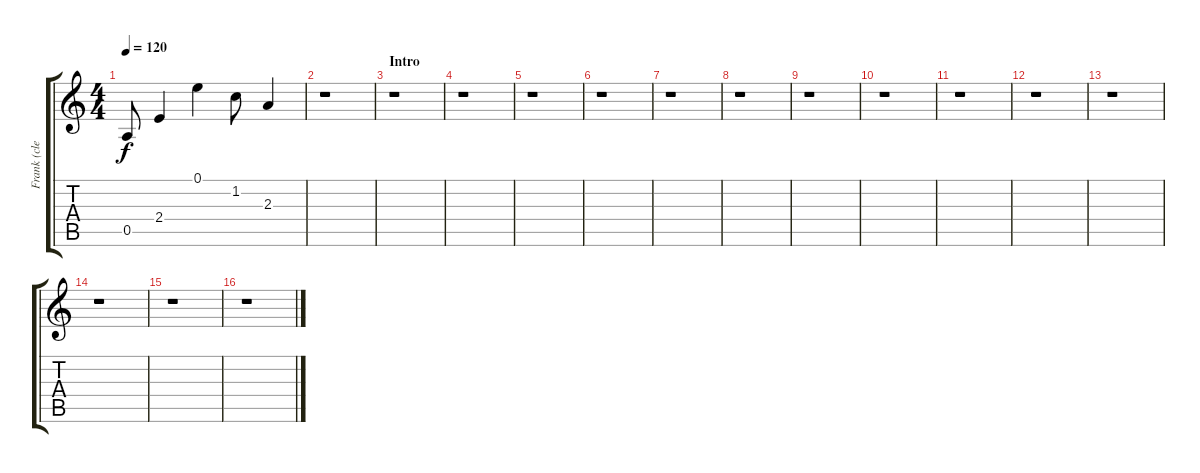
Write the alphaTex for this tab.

\track ("Frank (clean)" "Frank (cle") {instrument electricguitarclean}
\staff {score tabs}
\tuning (E4 B3 G3 D3 A2 E2) {hide}
\ts (4 4)
\tempo 120
\clef g2
\ks c
0.5.8{dy f} 2.4.4 0.1.4 1.2.8 2.3.4 |
r.1 |
\section ("" "Intro")
r.1 |
r.1 |
r.1 |
r.1 |
r.1 |
r.1 |
r.1 |
r.1 |
r.1 |
r.1 |
r.1 |
r.1 |
r.1 |
r.1
